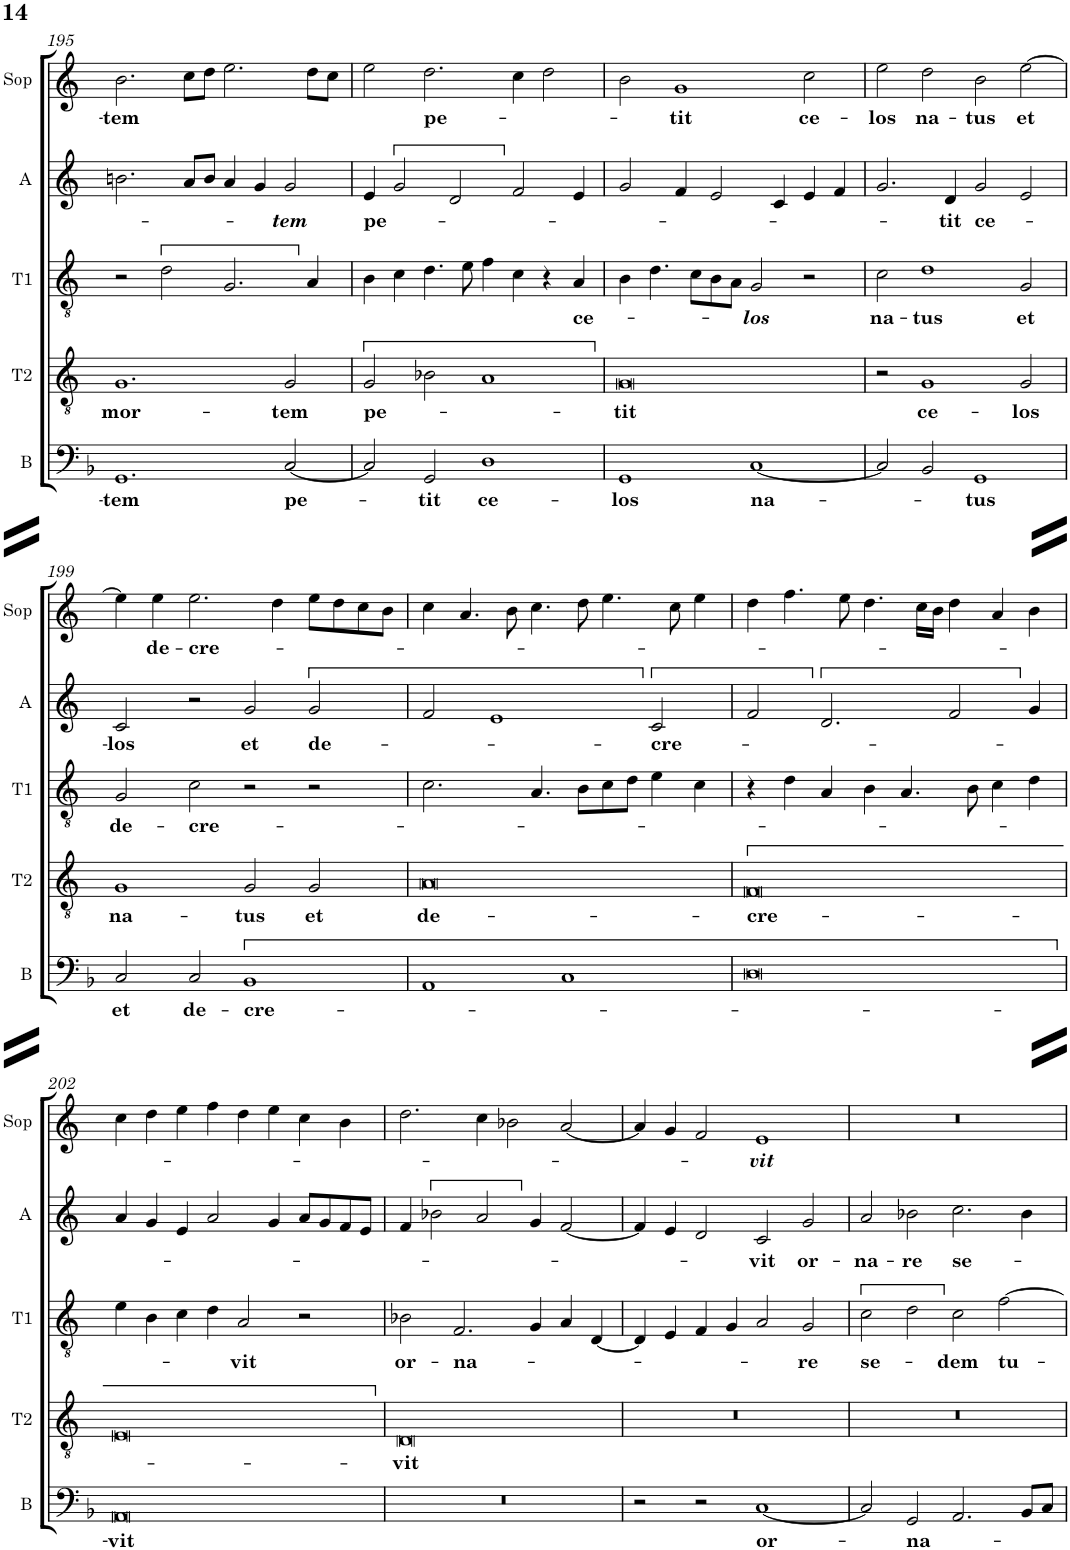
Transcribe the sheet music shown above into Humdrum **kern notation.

**kern	**text	**kern	**text	**kern	**text	**kern	**text	**kern	**text
*part5	*part5	*part4	*part4	*part3	*part3	*part2	*part2	*part1	*part1
*staff5	*staff5	*staff4	*staff4	*staff3	*staff3	*staff2	*staff2	*staff1	*staff1
*I"Bass	*	*I"Tenor (T2)	*	*I"Contratenor (T1)	*	*I"Alt	*	*I"Soprano	*
*I'B	*	*I'T2	*	*I'T1	*	*I'A	*	*I'Sop	*
!!LO:PB:g=z
*clefF4	*	*clefGv2	*	*clefGv2	*	*clefG2	*	*clefG2	*
*k[b-]	*	*k[]	*	*k[]	*	*k[]	*	*k[]	*
*M4/2	*	*M4/2	*	*M4/2	*	*M4/2	*	*M4/2	*
=195	=195	=195	=195	=195	=195	=195	=195	=195	=195
!	!LO:LY:b	!	!LO:LY:b	!	!	!	!	!	!LO:LY:b
1.GG	-tem	1.G	mor-	2r	.	2.bn\	.	2.b\	-tem
.	.	.	.	2d\	.	.	.	.	.
.	.	.	.	.	.	8a/L	.	8cc\L	.
.	.	.	.	.	.	8b/J	.	8dd\J	.
.	.	.	.	2.G/	.	4a/	.	2.ee\	.
.	.	.	.	.	.	4g/	.	.	.
!	!LO:LY:b	!	!LO:LY:b	!	!	!	!LO:LY:b	!	!
[2C/	pe-	2G/	-tem	.	.	2g/	-tem	.	.
.	.	.	.	4A/	.	.	.	8dd\L	.
.	.	.	.	.	.	.	.	8cc\J	.
=196	=196	=196	=196	=196	=196	=196	=196	=196	=196
!	!	!	!LO:LY:b	!	!	!	!LO:LY:b	!	!
2C/]	.	2G/	pe-	4B\	.	4e/	pe-	2ee\	.
.	.	.	.	4c\	.	2g/	.	.	.
!	!LO:LY:b	!	!	!	!	!	!	!	!LO:LY:b
2GG/	-tit	2B-X\	.	4.d\	.	.	.	2.dd\	pe-
.	.	.	.	.	.	2d/	.	.	.
.	.	.	.	8e\	.	.	.	.	.
!	!LO:LY:b	!	!	!	!	!	!	!	!
1D	ce-	1A	.	4f\	.	.	.	.	.
.	.	.	.	4c\	.	2f/	.	4cc\	.
.	.	.	.	4r	.	.	.	2dd\	.
!	!	!	!	!	!LO:LY:b	!	!	!	!
.	.	.	.	4A/	ce-	4e/	.	.	.
=197	=197	=197	=197	=197	=197	=197	=197	=197	=197
!	!LO:LY:b	!	!LO:LY:b	!	!	!	!	!	!
1GG	-los	0G	-tit	4B\	.	2g/	.	2b\	.
.	.	.	.	4.d\	.	.	.	.	.
!	!	!	!	!	!	!	!	!	!LO:LY:b
.	.	.	.	.	.	4f/	.	1g	-tit
.	.	.	.	8c\L	.	.	.	.	.
.	.	.	.	8B\	.	2e/	.	.	.
.	.	.	.	8A\J	.	.	.	.	.
!	!LO:LY:b	!	!	!	!LO:LY:b	!	!	!	!
[1C	na-	.	.	2G/	-los	.	.	.	.
.	.	.	.	.	.	4c/	.	.	.
!	!	!	!	!	!	!	!	!	!LO:LY:b
.	.	.	.	2r	.	4e/	.	2cc\	ce-
.	.	.	.	.	.	4f/	.	.	.
=198	=198	=198	=198	=198	=198	=198	=198	=198	=198
!	!	!	!	!	!LO:LY:b	!	!	!	!LO:LY:b
2C/]	.	2r	.	2c\	na-	2.g/	.	2ee\	-los
!	!	!	!LO:LY:b	!	!LO:LY:b	!	!	!	!LO:LY:b
2BB-/	.	1G	ce-	1d	-tus	.	.	2dd\	na-
!	!	!	!	!	!	!	!LO:LY:b	!	!
.	.	.	.	.	.	4d/	-tit	.	.
!	!LO:LY:b	!	!	!	!	!	!LO:LY:b	!	!LO:LY:b
1GG	-tus	.	.	.	.	2g/	ce-	2b\	-tus
!	!	!	!LO:LY:b	!	!LO:LY:b	!	!	!	!LO:LY:b
.	.	2G/	-los	2G/	et	2e/	.	[2ee\	et
!!LO:LB:g=z
=199	=199	=199	=199	=199	=199	=199	=199	=199	=199
!	!LO:LY:b	!	!LO:LY:b	!	!LO:LY:b	!	!LO:LY:b	!	!
2C/	et	1G	na-	2G/	de-	2c/	-los	4ee\]	.
!	!	!	!	!	!	!	!	!	!LO:LY:b
.	.	.	.	.	.	.	.	4ee\	de-
!	!LO:LY:b	!	!	!	!LO:LY:b	!	!	!	!LO:LY:b
2C/	de-	.	.	2c\	-cre-	2r	.	2.ee\	-cre-
!	!LO:LY:b	!	!LO:LY:b	!	!	!	!LO:LY:b	!	!
1BB-	-cre-	2G/	-tus	2r	.	2g/	et	.	.
.	.	.	.	.	.	.	.	4dd\	.
!	!	!	!LO:LY:b	!	!	!	!LO:LY:b	!	!
.	.	2G/	et	2r	.	2g/	de-	8ee\L	.
.	.	.	.	.	.	.	.	8dd\	.
.	.	.	.	.	.	.	.	8cc\	.
.	.	.	.	.	.	.	.	8b\J	.
=200	=200	=200	=200	=200	=200	=200	=200	=200	=200
!	!	!	!LO:LY:b	!	!	!	!	!	!
1AA	.	0A	de-	2.c\	.	2f/	.	4cc\	.
.	.	.	.	.	.	.	.	4.a/	.
.	.	.	.	.	.	1e	.	.	.
.	.	.	.	.	.	.	.	8b\	.
.	.	.	.	4.A/	.	.	.	4.cc\	.
1C	.	.	.	.	.	.	.	.	.
.	.	.	.	8B\L	.	.	.	8dd\	.
.	.	.	.	8c\	.	.	.	4.ee\	.
.	.	.	.	8d\J	.	.	.	.	.
!	!	!	!	!	!	!	!LO:LY:b	!	!
.	.	.	.	4e\	.	2c/	-cre-	.	.
.	.	.	.	.	.	.	.	8cc\	.
.	.	.	.	4c\	.	.	.	4ee\	.
=201	=201	=201	=201	=201	=201	=201	=201	=201	=201
!	!	!	!LO:LY:b	!	!	!	!	!	!
0D	.	0F	-cre-	4r	.	2f/	.	4dd\	.
.	.	.	.	4d\	.	.	.	4.ff\	.
.	.	.	.	4A/	.	2.d/	.	.	.
.	.	.	.	.	.	.	.	8ee\	.
.	.	.	.	4B\	.	.	.	4.dd\	.
.	.	.	.	4.A/	.	.	.	.	.
.	.	.	.	.	.	.	.	16cc\LL	.
.	.	.	.	.	.	.	.	16b\JJ	.
.	.	.	.	.	.	2f/	.	4dd\	.
.	.	.	.	8B\	.	.	.	.	.
.	.	.	.	4c\	.	.	.	4a/	.
.	.	.	.	4d\	.	4g/	.	4b\	.
!!LO:LB:g=z
=202	=202	=202	=202	=202	=202	=202	=202	=202	=202
!	!LO:LY:b	!	!	!	!	!	!	!	!
0AA	vit	0E	.	4e\	.	4a/	.	4cc\	.
.	.	.	.	4B\	.	4g/	.	4dd\	.
.	.	.	.	4c\	.	4e/	.	4ee\	.
.	.	.	.	4d\	.	2a/	.	4ff\	.
!	!	!	!	!	!LO:LY:b	!	!	!	!
.	.	.	.	2A/	vit	.	.	4dd\	.
.	.	.	.	.	.	4g/	.	4ee\	.
.	.	.	.	2r	.	8a/L	.	4cc\	.
.	.	.	.	.	.	8g/	.	.	.
.	.	.	.	.	.	8f/	.	4b\	.
.	.	.	.	.	.	8e/J	.	.	.
=203	=203	=203	=203	=203	=203	=203	=203	=203	=203
!	!	!	!LO:LY:b	!	!LO:LY:b	!	!	!	!
0r	.	0D	-vit	2B-X\	or-	4f/	.	2.dd\	.
.	.	.	.	.	.	2b-X\	.	.	.
!	!	!	!	!	!LO:LY:b	!	!	!	!
.	.	.	.	2.F/	-na-	.	.	.	.
.	.	.	.	.	.	2a/	.	4cc\	.
.	.	.	.	.	.	.	.	2b-X\	.
.	.	.	.	4G/	.	4g/	.	.	.
.	.	.	.	4A/	.	[2f/	.	[2a/	.
.	.	.	.	[4D/	.	.	.	.	.
=204	=204	=204	=204	=204	=204	=204	=204	=204	=204
2r	.	0r	.	4D/]	.	4f/]	.	4a/]	.
.	.	.	.	4E/	.	4e/	.	4g/	.
2r	.	.	.	4F/	.	2d/	.	2f/	.
.	.	.	.	4G/	.	.	.	.	.
!	!LO:LY:b	!	!	!	!	!	!LO:LY:b	!	!LO:LY:b
[1C	or-	.	.	2A/	.	2c/	vit	1e	vit
!	!	!	!	!	!LO:LY:b	!	!LO:LY:b	!	!
.	.	.	.	2G/	-re	2g/	or-	.	.
=205	=205	=205	=205	=205	=205	=205	=205	=205	=205
!	!	!	!	!	!LO:LY:b	!	!LO:LY:b	!	!
2C/]	.	0r	.	2c\	se-	2a/	-na-	0r	.
!	!LO:LY:b	!	!	!	!	!	!LO:LY:b	!	!
2GG/	-na-	.	.	2d\	.	2b-X\	-re	.	.
!	!	!	!	!	!LO:LY:b	!	!LO:LY:b	!	!
2.AA/	.	.	.	2c\	-dem	2.cc\	se-	.	.
!	!	!	!	!	!LO:LY:b	!	!	!	!
.	.	.	.	[2f\	tu-	.	.	.	.
8BB-/L	.	.	.	.	.	4b-\	.	.	.
8C/J	.	.	.	.	.	.	.	.	.
=	=	=	=	=	=	=	=	=	=
*-	*-	*-	*-	*-	*-	*-	*-	*-	*-
